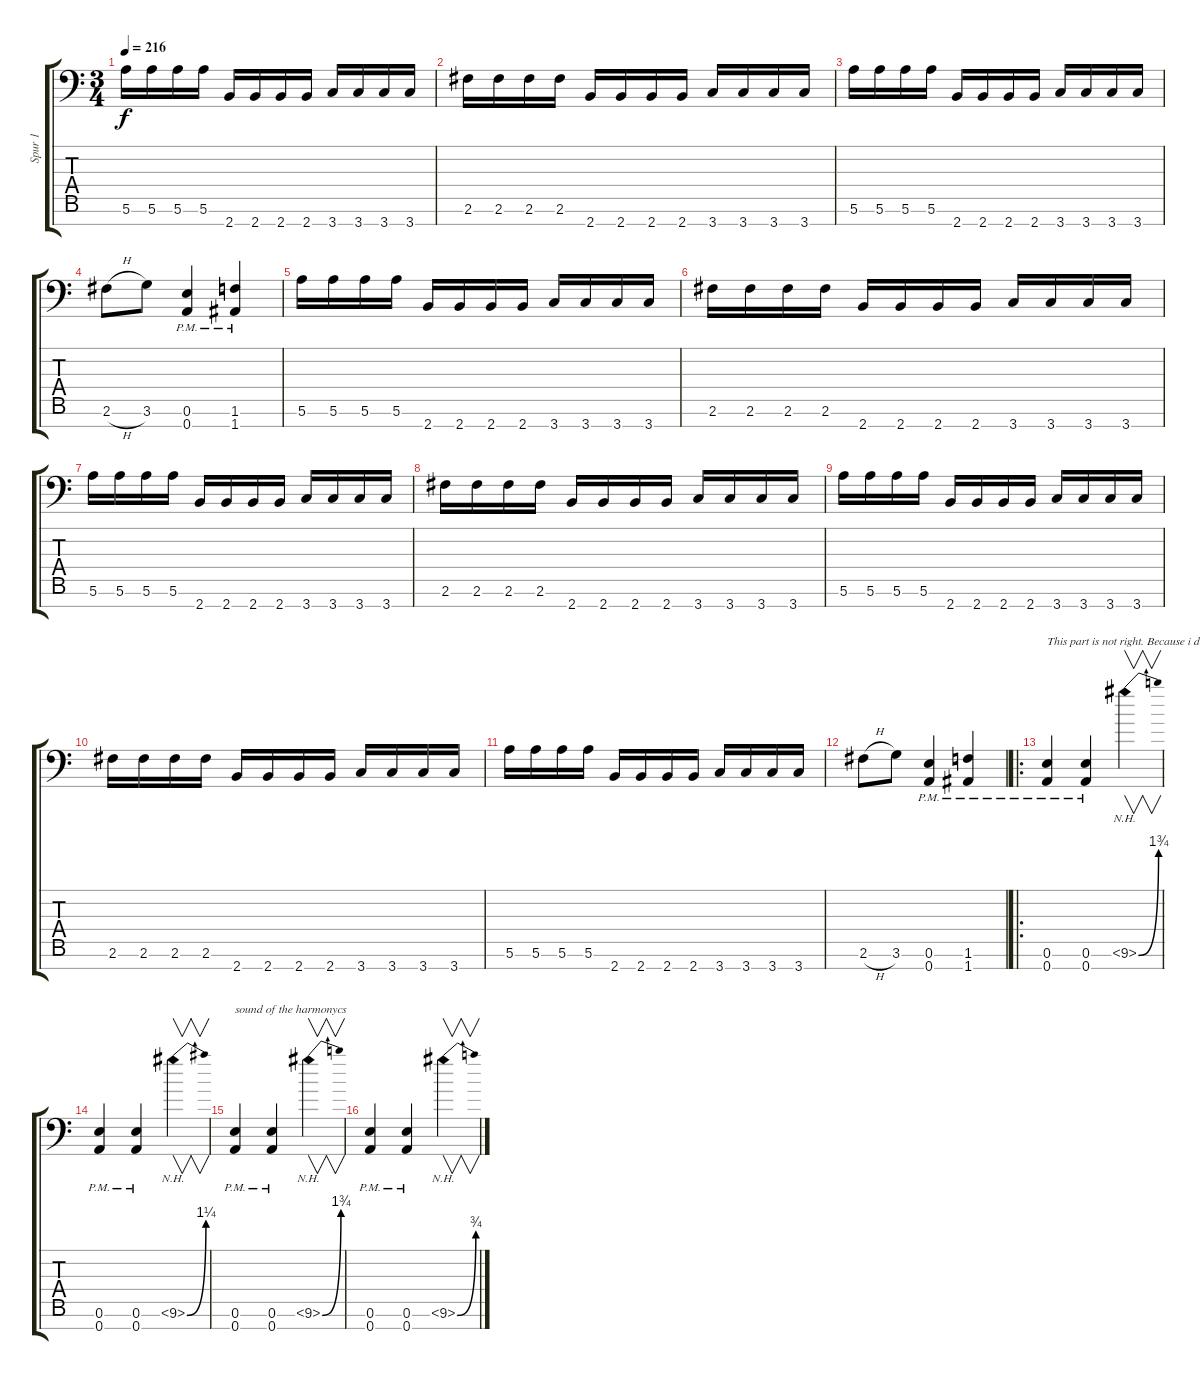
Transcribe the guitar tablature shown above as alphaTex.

\track ("Spur 1" "Spur 1") {instrument distortionguitar}
\staff {score tabs}
\tuning (E4 B3 G3 D3 A2 E2 A1) {hide}
\ts (3 4)
\tempo 216
\clef f4
\ks c
5.6.16{dy f} 5.6.16 5.6.16 5.6.16 2.7.16 2.7.16 2.7.16 2.7.16 3.7.16 3.7.16 3.7.16 3.7.16 |
2.6.16 2.6.16 2.6.16 2.6.16 2.7.16 2.7.16 2.7.16 2.7.16 3.7.16 3.7.16 3.7.16 3.7.16 |
5.6.16 5.6.16 5.6.16 5.6.16 2.7.16 2.7.16 2.7.16 2.7.16 3.7.16 3.7.16 3.7.16 3.7.16 |
2.6{h}.8 3.6.8 (0.6{pm} 0.7{pm}).4 (1.6{pm} 1.7{pm}).4 |
5.6.16 5.6.16 5.6.16 5.6.16 2.7.16 2.7.16 2.7.16 2.7.16 3.7.16 3.7.16 3.7.16 3.7.16 |
2.6.16 2.6.16 2.6.16 2.6.16 2.7.16 2.7.16 2.7.16 2.7.16 3.7.16 3.7.16 3.7.16 3.7.16 |
5.6.16 5.6.16 5.6.16 5.6.16 2.7.16 2.7.16 2.7.16 2.7.16 3.7.16 3.7.16 3.7.16 3.7.16 |
2.6.16 2.6.16 2.6.16 2.6.16 2.7.16 2.7.16 2.7.16 2.7.16 3.7.16 3.7.16 3.7.16 3.7.16 |
5.6.16 5.6.16 5.6.16 5.6.16 2.7.16 2.7.16 2.7.16 2.7.16 3.7.16 3.7.16 3.7.16 3.7.16 |
2.6.16 2.6.16 2.6.16 2.6.16 2.7.16 2.7.16 2.7.16 2.7.16 3.7.16 3.7.16 3.7.16 3.7.16 |
5.6.16 5.6.16 5.6.16 5.6.16 2.7.16 2.7.16 2.7.16 2.7.16 3.7.16 3.7.16 3.7.16 3.7.16 |
2.6{h}.8 3.6.8 (0.6{pm} 0.7{pm}).4 (1.6{pm} 1.7{pm}).4 |
\ro
(0.6{pm} 0.7{pm}).4{txt "This part is not right. Because i don't get the"} (0.6{pm} 0.7{pm}).4 9.6{be (bend 0 0 60 7) nh}.4{v} |
(0.6{pm} 0.7{pm}).4 (0.6{pm} 0.7{pm}).4 9.6{be (bend 0 0 60 5) nh}.4{v} |
(0.6{pm} 0.7{pm}).4{txt "sound of the harmonycs"} (0.6{pm} 0.7{pm}).4 9.6{be (bend 0 0 60 7) nh}.4{v} |
(0.6{pm} 0.7{pm}).4 (0.6{pm} 0.7{pm}).4 9.6{be (bend 0 0 60 3) nh}.4{v}
